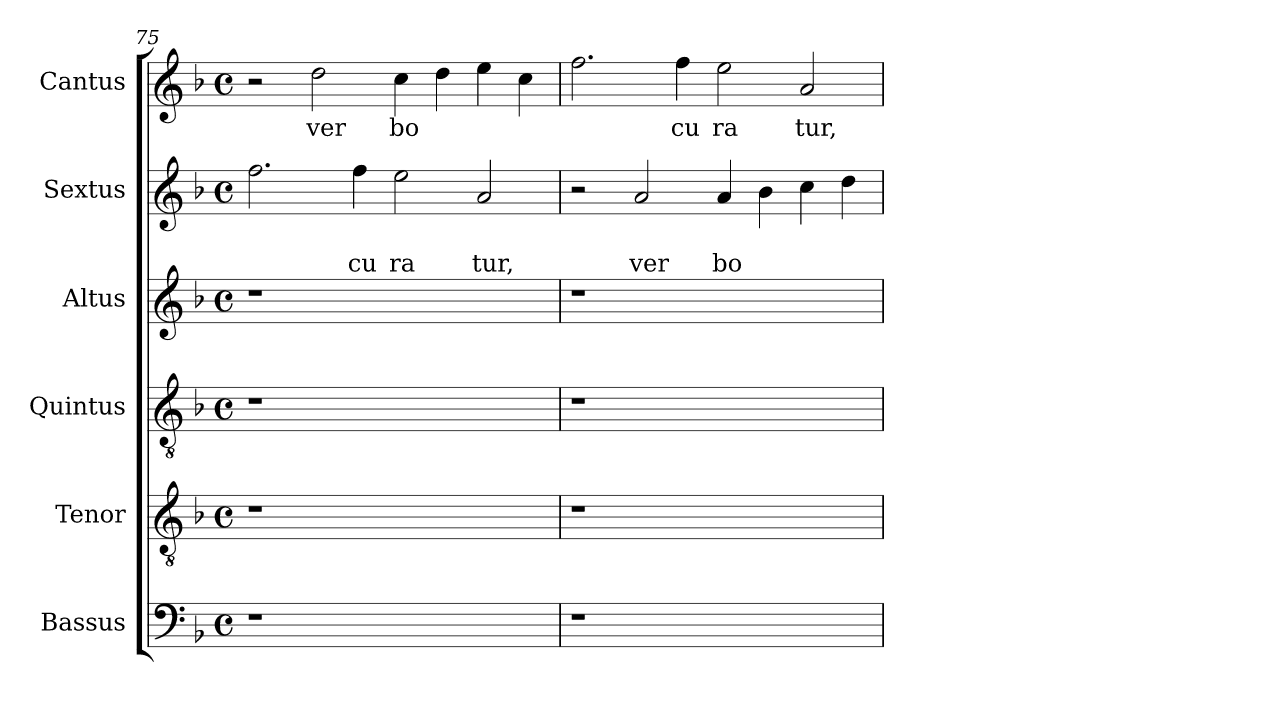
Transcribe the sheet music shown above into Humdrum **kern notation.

**kern	**kern	**kern	**kern	**kern	**text	**text	**kern	**text
*part6	*part5	*part4	*part3	*part2	*part2	*part2	*part1	*part1
*staff6	*staff5	*staff4	*staff3	*staff2	*staff2	*staff2	*staff1	*staff1
*I"Bassus	*I"Tenor	*I"Quintus	*I"Altus	*I"Sextus	*	*	*I"Cantus	*
*I'Bassus	*I'Tenor	*I'Quintus	*I'Altus	*I'Sextus	*	*	*I'Cantus	*
*clefF4	*clefGv2	*clefGv2	*clefG2	*clefG2	*	*	*clefG2	*
*k[b-]	*k[b-]	*k[b-]	*k[b-]	*k[b-]	*	*	*k[b-]	*
*F:	*F:	*F:	*F:	*F:	*	*	*F:	*
*M4/4	*M4/4	*M4/4	*M4/4	*M4/4	*	*	*M4/4	*
*met(c)	*met(c)	*met(c)	*met(c)	*met(c)	*	*	*met(c)	*
=75	=75	=75	=75	=75	=75	=75	=75	=75
1r	1r	1r	1r	2.ff\	.	.	2r	.
!	!	!	!	!	!	!	!	!LO:LY:b
.	.	.	.	.	.	.	2dd\	ver
!	!	!	!	!	!	!LO:LY:b	!	!
.	.	.	.	4ff\	.	cu	.	.
!	!	!	!	!	!	!LO:LY:b	!	!LO:LY:b
1ryy	1ryy	1ryy	1ryy	2ee\	.	ra	4cc\	bo
.	.	.	.	.	.	.	4dd\	.
!	!	!	!	!	!	!LO:LY:b	!	!
.	.	.	.	2a/	.	tur,	4ee\	.
.	.	.	.	.	.	.	4cc\	.
=76!	=76!	=76!	=76!	=76!	=76!	=76!	=76!	=76!
1r	1r	1r	1r	2r	.	.	2.ff\	.
!	!	!	!	!	!	!LO:LY:b	!	!
.	.	.	.	2a/	.	ver	.	.
!	!	!	!	!	!	!	!	!LO:LY:b
.	.	.	.	.	.	.	4ff\	cu
!	!	!	!	!	!	!LO:LY:b	!	!LO:LY:b
1ryy	1ryy	1ryy	1ryy	4a/	.	bo	2ee\	ra
.	.	.	.	4b-\	.	.	.	.
!	!	!	!	!	!	!	!	!LO:LY:b
.	.	.	.	4cc\	.	.	2a/	tur,
.	.	.	.	4dd\	.	.	.	.
=!	=!	=!	=!	=!	=!	=!	=!	=!
*-	*-	*-	*-	*-	*-	*-	*-	*-
